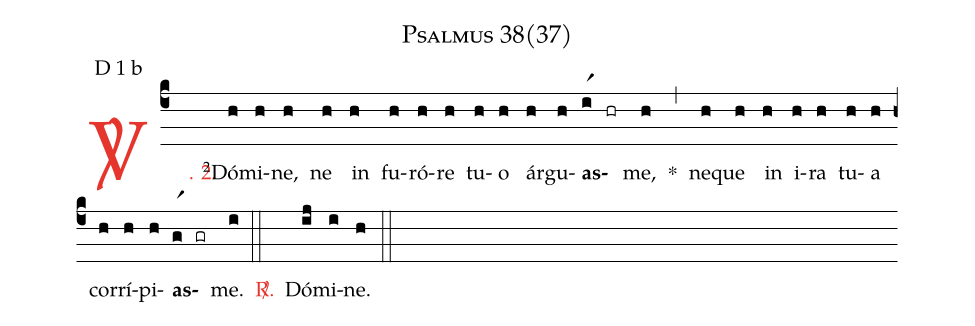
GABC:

name: Psalmus 38(37);
mode: D 1 b;
%%
(c4)

<c><sp>V/</sp>. 2.</c>() <v>\VSup{2}</v>Dó(h)mi(h)ne,(h) ne(h) in(h) fu(h)ró(h)re(h) tu(h)o(h) ár(h)gu(h)<b>as</b>(ir1)(hr) me,(h) *(,) ne(h)que(h) in(h) i(h)ra(h) tu(h)a(h) cor(h)rí(h)pi(h)<b>as</b>(gr1)(gr) me.(i)

(::)

<c><sp>R/</sp>.</c>() Dó(ij)mi(i)ne.(h)

(::)
